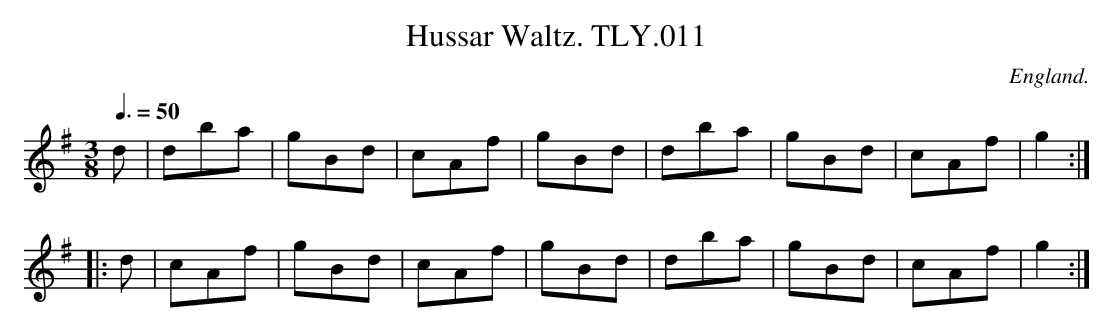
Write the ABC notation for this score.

X:1
T:Hussar Waltz. TLY.011
M:3/8
L:1/8
Q:3/8=50
O:England.
K:G
d|dba|gBd|cAf|gBd|dba|gBd|cAf|g2:|
|:d|cAf|gBd|cAf|gBd|dba|gBd|cAf|g2:|
